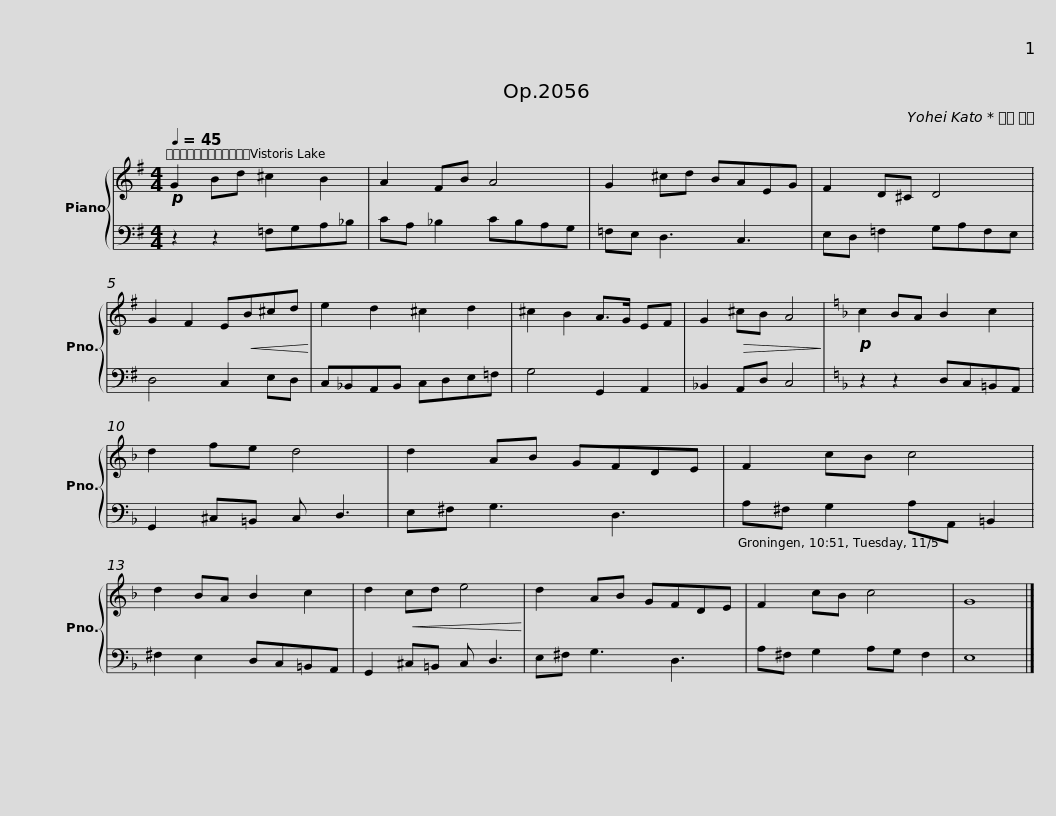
X:1
%%score { 1 | 2 }
L:1/8
Q:1/4=45
M:4/4
I:linebreak $
K:G
V:1 treble
V:2 bass
V:1
!p! G2 Bd ^c2 B2 | A2 FB A4 | G2 ^cd BAEG | F2 D^C D4 | G2 F2 E!<(!B^cd!<)! |$ %5
 e2 d2 ^c2 d2 | ^c2 B2 A>G EF | G2!>(! ^cB A4!>)! |[K:F]!p! c2 BA B2 c2 | d2 fe d4 | %10
 d2 AB GFDE |$ F2 cB c4 | d2 BA B2 c2 | d2!<(! cd e4!<)! | d2 AB GFDE | %15
 F2 cB c4 | G8 |] %17
V:2
 z2 z2 =F,G,A,_B, | CA, _B,2 CB,A,G, | =F,E, D,3 C,3 | E,D, =F,2 G,A,F,E, | D,4 C,2 E,D, |$ %5
 C,_B,,A,,B,, C,D,E,=F, | G,4 G,,2 A,,2 | _B,,2 A,,D, C,4 |[K:F] z2 z2 D,C,=B,,A,, | G,,2 ^C,=B,, C, D,3 | %10
 E,^F, G,3 D,3 |$ A,^F, G,2 A,A,, =B,,2 | ^F,2 E,2 D,C,=B,,A,, | G,,2 ^C,=B,, C, D,3 | E,^F, G,3 D,3 | %15
 A,^F, G,2 A,G, F,2 | E,8 |] %17
